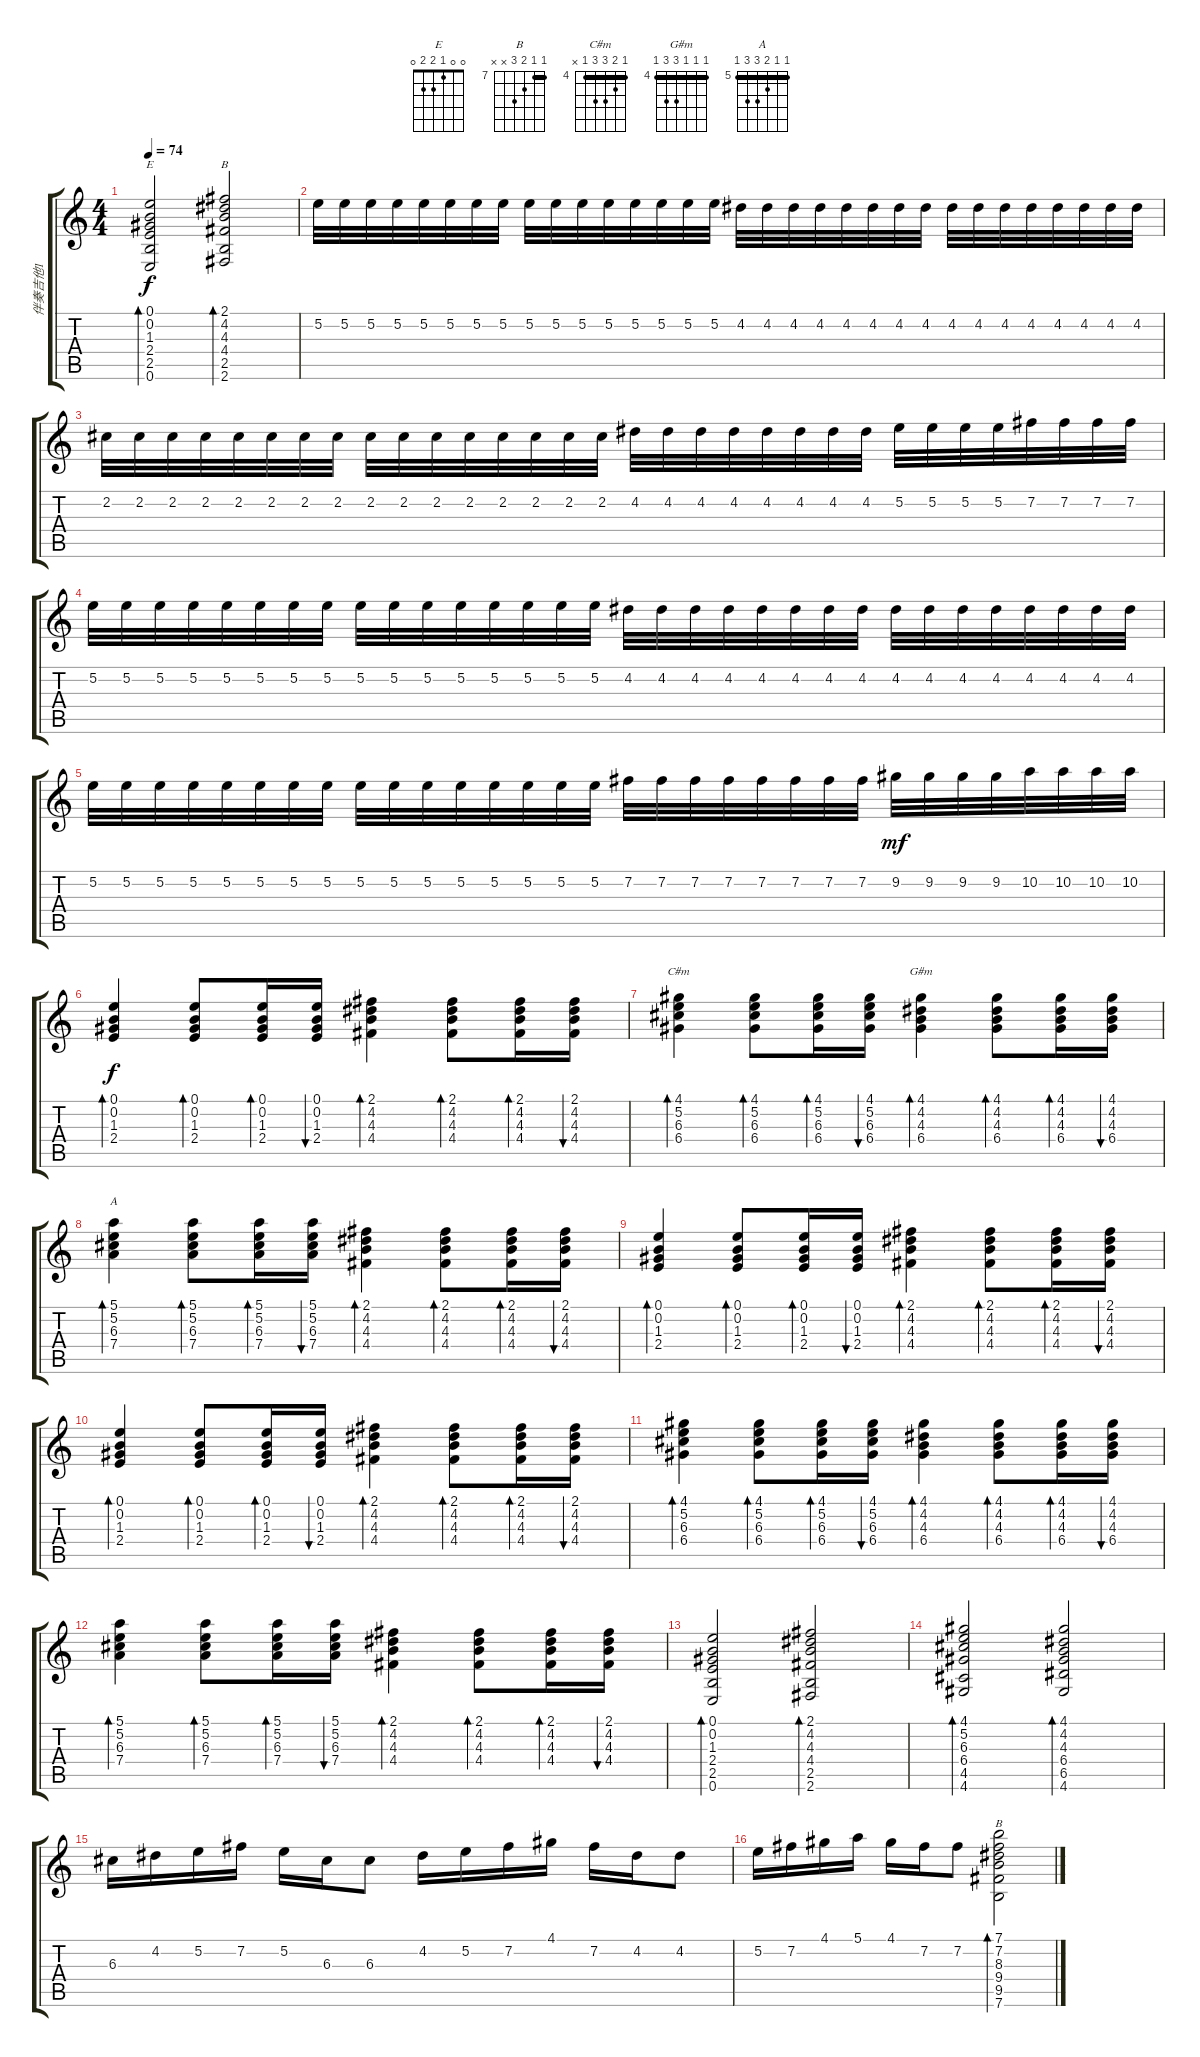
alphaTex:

\track ("伴奏吉他1" "伴奏吉他1") {instrument acousticguitarsteel}
\staff {score tabs}
\tuning (E4 B3 G3 D3 A2 E2) {hide}
\chord ("E" 0 0 1 2 2 0)
\chord ("B" 2 4 4 4 2 x) {barre 2}
\chord ("C#m" 4 5 6 6 4 x) {firstfret 4 barre 4}
\chord ("G#m" 4 4 4 6 6 4) {firstfret 4 barre 4}
\chord ("A" 5 5 6 7 7 5) {firstfret 5 barre 5}
\chord ("B" 7 7 8 9 x x) {firstfret 7 barre 7}
\ts (4 4)
\tempo 74
\clef g2
\ks c
(0.1 0.2 1.3 2.4 2.5 0.6).2{bd 120 ch "E" dy f} (2.1 4.2 4.3 4.4 2.5 2.6).2{bd 120 ch "B"} |
5.2.32{volume 7} 5.2.32 5.2.32 5.2.32 5.2.32 5.2.32 5.2.32 5.2.32 5.2.32 5.2.32 5.2.32 5.2.32 5.2.32 5.2.32 5.2.32 5.2.32 4.2.32 4.2.32 4.2.32 4.2.32 4.2.32 4.2.32 4.2.32 4.2.32 4.2.32 4.2.32 4.2.32 4.2.32 4.2.32 4.2.32 4.2.32 4.2.32 |
2.2.32 2.2.32 2.2.32 2.2.32 2.2.32 2.2.32 2.2.32 2.2.32 2.2.32 2.2.32 2.2.32 2.2.32 2.2.32 2.2.32 2.2.32 2.2.32 4.2.32 4.2.32 4.2.32 4.2.32 4.2.32 4.2.32 4.2.32 4.2.32 5.2.32 5.2.32 5.2.32 5.2.32 7.2.32 7.2.32 7.2.32 7.2.32 |
5.2.32 5.2.32 5.2.32 5.2.32 5.2.32 5.2.32 5.2.32 5.2.32 5.2.32 5.2.32 5.2.32 5.2.32 5.2.32 5.2.32 5.2.32 5.2.32 4.2.32 4.2.32 4.2.32 4.2.32 4.2.32 4.2.32 4.2.32 4.2.32 4.2.32 4.2.32 4.2.32 4.2.32 4.2.32 4.2.32 4.2.32 4.2.32 |
5.2.32 5.2.32 5.2.32 5.2.32 5.2.32 5.2.32 5.2.32 5.2.32 5.2.32 5.2.32 5.2.32 5.2.32 5.2.32 5.2.32 5.2.32 5.2.32 7.2.32 7.2.32 7.2.32 7.2.32 7.2.32 7.2.32 7.2.32 7.2.32 9.2.32{dy mf} 9.2.32 9.2.32 9.2.32 10.2.32 10.2.32 10.2.32 10.2.32 |
(0.1 0.2 1.3 2.4).4{bd 60 dy f volume 8} (0.1 0.2 1.3 2.4).8{bd 60} (0.1 0.2 1.3 2.4).16{bd 60} (0.1 0.2 1.3 2.4).16{bu 60} (2.1 4.2 4.3 4.4).4{bd 60} (2.1 4.2 4.3 4.4).8{bd 60} (2.1 4.2 4.3 4.4).16{bd 60} (2.1 4.2 4.3 4.4).16{bu 60} |
(4.1 5.2 6.3 6.4).4{bd 60 ch "C#m"} (4.1 5.2 6.3 6.4).8{bd 60} (4.1 5.2 6.3 6.4).16{bd 60} (4.1 5.2 6.3 6.4).16{bu 60} (4.1 4.2 4.3 6.4).4{bd 60 ch "G#m"} (4.1 4.2 4.3 6.4).8{bd 60} (4.1 4.2 4.3 6.4).16{bd 60} (4.1 4.2 4.3 6.4).16{bu 60} |
(5.1 5.2 6.3 7.4).4{bd 60 ch "A"} (5.1 5.2 6.3 7.4).8{bd 60} (5.1 5.2 6.3 7.4).16{bd 60} (5.1 5.2 6.3 7.4).16{bu 60} (2.1 4.2 4.3 4.4).4{bd 60} (2.1 4.2 4.3 4.4).8{bd 60} (2.1 4.2 4.3 4.4).16{bd 60} (2.1 4.2 4.3 4.4).16{bu 60} |
(0.1 0.2 1.3 2.4).4{bd 60} (0.1 0.2 1.3 2.4).8{bd 60} (0.1 0.2 1.3 2.4).16{bd 60} (0.1 0.2 1.3 2.4).16{bu 60} (2.1 4.2 4.3 4.4).4{bd 60} (2.1 4.2 4.3 4.4).8{bd 60} (2.1 4.2 4.3 4.4).16{bd 60} (2.1 4.2 4.3 4.4).16{bu 60} |
(0.1 0.2 1.3 2.4).4{bd 60} (0.1 0.2 1.3 2.4).8{bd 60} (0.1 0.2 1.3 2.4).16{bd 60} (0.1 0.2 1.3 2.4).16{bu 60} (2.1 4.2 4.3 4.4).4{bd 60} (2.1 4.2 4.3 4.4).8{bd 60} (2.1 4.2 4.3 4.4).16{bd 60} (2.1 4.2 4.3 4.4).16{bu 60} |
(4.1 5.2 6.3 6.4).4{bd 60} (4.1 5.2 6.3 6.4).8{bd 60} (4.1 5.2 6.3 6.4).16{bd 60} (4.1 5.2 6.3 6.4).16{bu 60} (4.1 4.2 4.3 6.4).4{bd 60} (4.1 4.2 4.3 6.4).8{bd 60} (4.1 4.2 4.3 6.4).16{bd 60} (4.1 4.2 4.3 6.4).16{bu 60} |
(5.1 5.2 6.3 7.4).4{bd 60} (5.1 5.2 6.3 7.4).8{bd 60} (5.1 5.2 6.3 7.4).16{bd 60} (5.1 5.2 6.3 7.4).16{bu 60} (2.1 4.2 4.3 4.4).4{bd 60} (2.1 4.2 4.3 4.4).8{bd 60} (2.1 4.2 4.3 4.4).16{bd 60} (2.1 4.2 4.3 4.4).16{bu 60} |
(0.1 0.2 1.3 2.4 2.5 0.6).2{bd 120} (2.1 4.2 4.3 4.4 2.5 2.6).2{bd 120} |
(4.1 5.2 6.3 6.4 4.5 4.6).2{bd 120} (4.1 4.2 4.3 6.4 6.5 4.6).2{bd 120} |
6.3.16 4.2.16 5.2.16 7.2.16 5.2.16 6.3.16 6.3.8 4.2.16 5.2.16 7.2.16 4.1.16 7.2.16 4.2.16 4.2.8 |
5.2.16 7.2.16 4.1.16 5.1.16 4.1.16 7.2.16 7.2.8 (7.1 7.2 8.3 9.4 9.5 7.6).2{bd 120 ch "B"}
